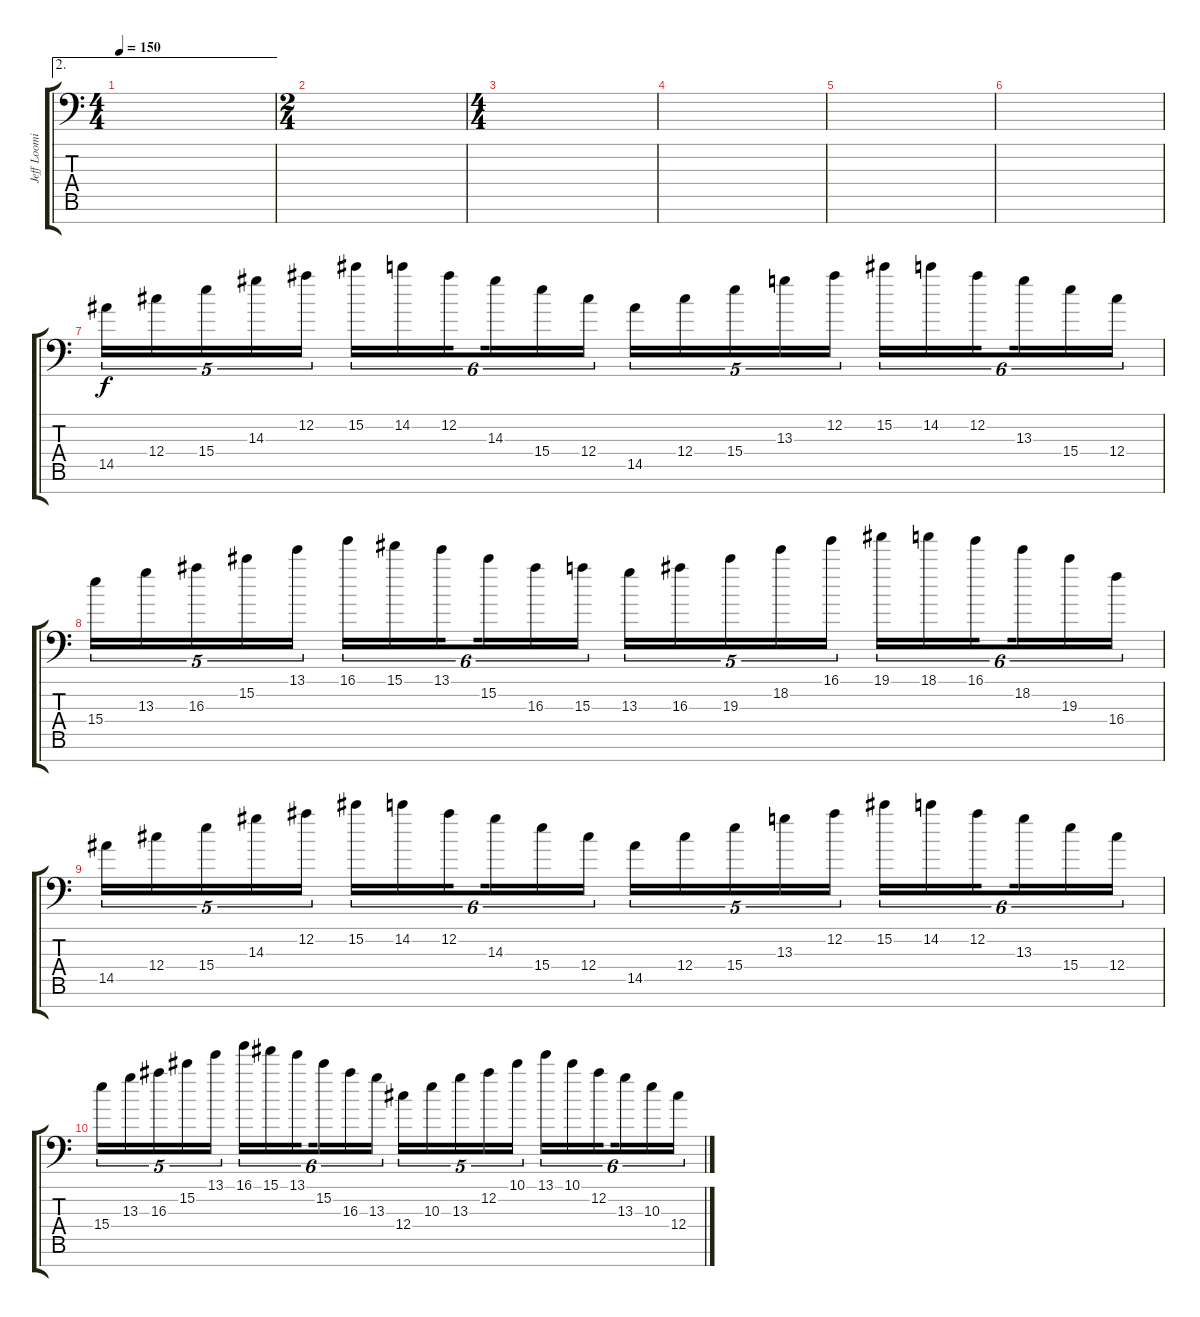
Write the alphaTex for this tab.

\track ("Jeff Loomis (Accompianment Lead)" "Jeff Loomi") {instrument distortionguitar}
\staff {score tabs}
\tuning (Eb4 Bb3 Gb3 Db3 Ab2 Eb2 Bb1) {hide}
\ae 2
\ts (4 4)
\tempo 150
\clef f4
\ks c
|
\ts (2 4)
|
\ts (4 4)
|
|
|
|
14.5.16{tu (5 4) balance 8} 12.4.16{tu (5 4)} 15.4.16{tu (5 4)} 14.3.16{tu (5 4)} 12.2.16{tu (5 4)} 15.2.16{tu (6 4)} 14.2.16{tu (6 4)} 12.2.16{tu (6 4) beam splitsecondary} 14.3.16{tu (6 4)} 15.4.16{tu (6 4)} 12.4.16{tu (6 4)} 14.5.16{tu (5 4)} 12.4.16{tu (5 4)} 15.4.16{tu (5 4)} 13.3.16{tu (5 4)} 12.2.16{tu (5 4)} 15.2.16{tu (6 4)} 14.2.16{tu (6 4)} 12.2.16{tu (6 4) beam splitsecondary} 13.3.16{tu (6 4)} 15.4.16{tu (6 4)} 12.4.16{tu (6 4)} |
15.4.16{tu (5 4)} 13.3.16{tu (5 4)} 16.3.16{tu (5 4)} 15.2.16{tu (5 4)} 13.1.16{tu (5 4)} 16.1.16{tu (6 4)} 15.1.16{tu (6 4)} 13.1.16{tu (6 4) beam splitsecondary} 15.2.16{tu (6 4)} 16.3.16{tu (6 4)} 15.3.16{tu (6 4)} 13.3.16{tu (5 4)} 16.3.16{tu (5 4)} 19.3.16{tu (5 4)} 18.2.16{tu (5 4)} 16.1.16{tu (5 4)} 19.1.16{tu (6 4)} 18.1.16{tu (6 4)} 16.1.16{tu (6 4) beam splitsecondary} 18.2.16{tu (6 4)} 19.3.16{tu (6 4)} 16.4.16{tu (6 4)} |
14.5.16{tu (5 4)} 12.4.16{tu (5 4)} 15.4.16{tu (5 4)} 14.3.16{tu (5 4)} 12.2.16{tu (5 4)} 15.2.16{tu (6 4)} 14.2.16{tu (6 4)} 12.2.16{tu (6 4) beam splitsecondary} 14.3.16{tu (6 4)} 15.4.16{tu (6 4)} 12.4.16{tu (6 4)} 14.5.16{tu (5 4)} 12.4.16{tu (5 4)} 15.4.16{tu (5 4)} 13.3.16{tu (5 4)} 12.2.16{tu (5 4)} 15.2.16{tu (6 4)} 14.2.16{tu (6 4)} 12.2.16{tu (6 4) beam splitsecondary} 13.3.16{tu (6 4)} 15.4.16{tu (6 4)} 12.4.16{tu (6 4)} |
15.4.16{tu (5 4)} 13.3.16{tu (5 4)} 16.3.16{tu (5 4)} 15.2.16{tu (5 4)} 13.1.16{tu (5 4)} 16.1.16{tu (6 4)} 15.1.16{tu (6 4)} 13.1.16{tu (6 4) beam splitsecondary} 15.2.16{tu (6 4)} 16.3.16{tu (6 4)} 13.3.16{tu (6 4)} 12.4.16{tu (5 4)} 10.3.16{tu (5 4)} 13.3.16{tu (5 4)} 12.2.16{tu (5 4)} 10.1.16{tu (5 4)} 13.1.16{tu (6 4)} 10.1.16{tu (6 4)} 12.2.16{tu (6 4) beam splitsecondary} 13.3.16{tu (6 4)} 10.3.16{tu (6 4)} 12.4.16{tu (6 4)}
